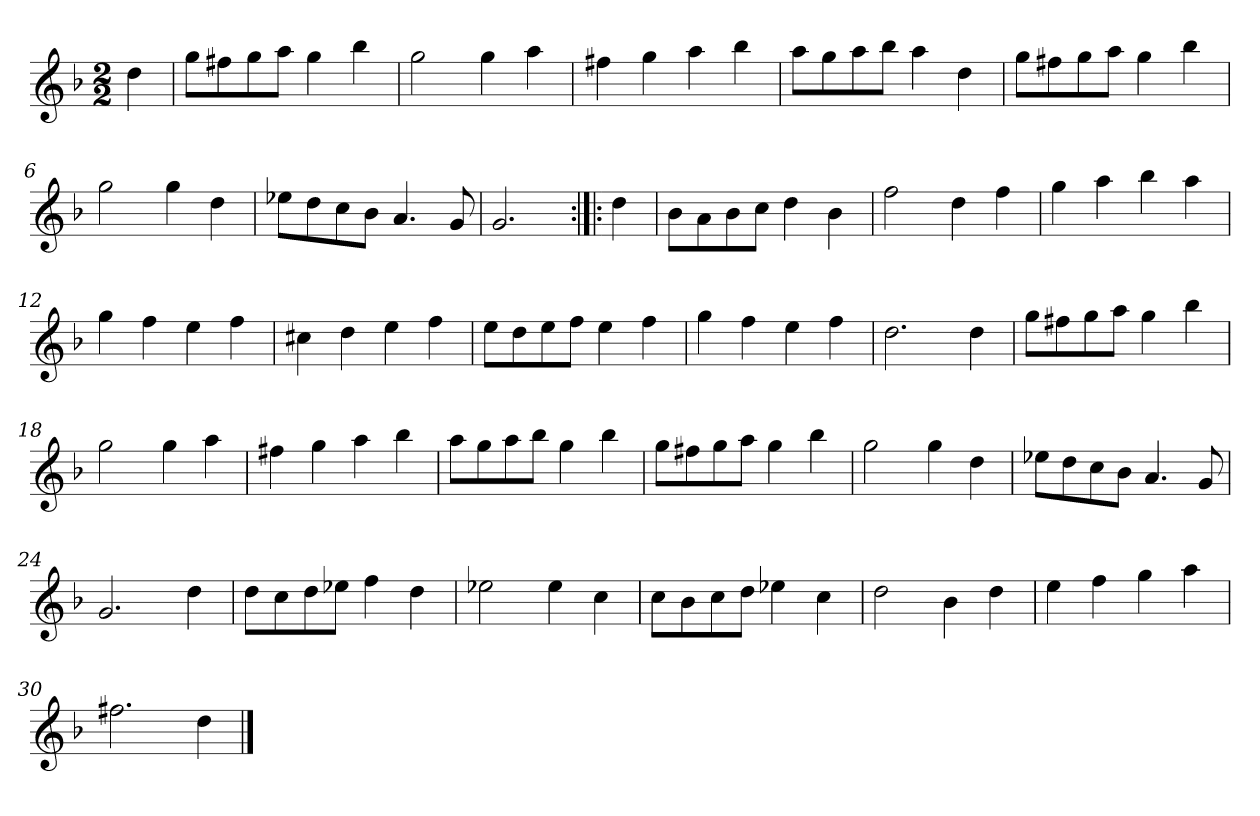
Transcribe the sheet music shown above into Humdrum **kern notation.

**kern
*part1
*staff1
*clefG2
*k[b-]
*d:
*M2/2
*MM120
=
4dd
=1
8gg\L
8ff#X\
8gg\
8aa\J
4gg
4bb-
=2
2gg
4gg
4aa
=3
4ff#X
4gg
4aa
4bb-
=4
8aa\L
8gg\
8aa\
8bb-\J
4aa
4dd
=5
8gg\L
8ff#X\
8gg\
8aa\J
4gg
4bb-
=6
2gg
4gg
4dd
=7
8ee-X\L
8dd\
8cc\
8b-\J
4.a
8g
=8
2.g
=:|!|:
4dd
=9
8b-\L
8a\
8b-\
8cc\J
4dd
4b-
=10
2ff
4dd
4ff
=11
4gg
4aa
4bb-
4aa
=12
4gg
4ff
4ee
4ff
=13
4cc#X
4dd
4ee
4ff
=14
8ee\L
8dd\
8ee\
8ff\J
4ee
4ff
=15
4gg
4ff
4ee
4ff
=16
2.dd
4dd
=17
8gg\L
8ff#X\
8gg\
8aa\J
4gg
4bb-
=18
2gg
4gg
4aa
=19
4ff#X
4gg
4aa
4bb-
=20
8aa\L
8gg\
8aa\
8bb-\J
4gg
4bb-
=21
8gg\L
8ff#X\
8gg\
8aa\J
4gg
4bb-
=22
2gg
4gg
4dd
=23
8ee-X\L
8dd\
8cc\
8b-\J
4.a
8g
=24
2.g
4dd
=25
8dd\L
8cc\
8dd\
8ee-X\J
4ff
4dd
=26
2ee-X
4ee-
4cc
=27
8cc\L
8b-\
8cc\
8dd\J
4ee-X
4cc
=28
2dd
4b-
4dd
=29
4ee
4ff
4gg
4aa
=30
2.ff#X
4dd
==
*-
